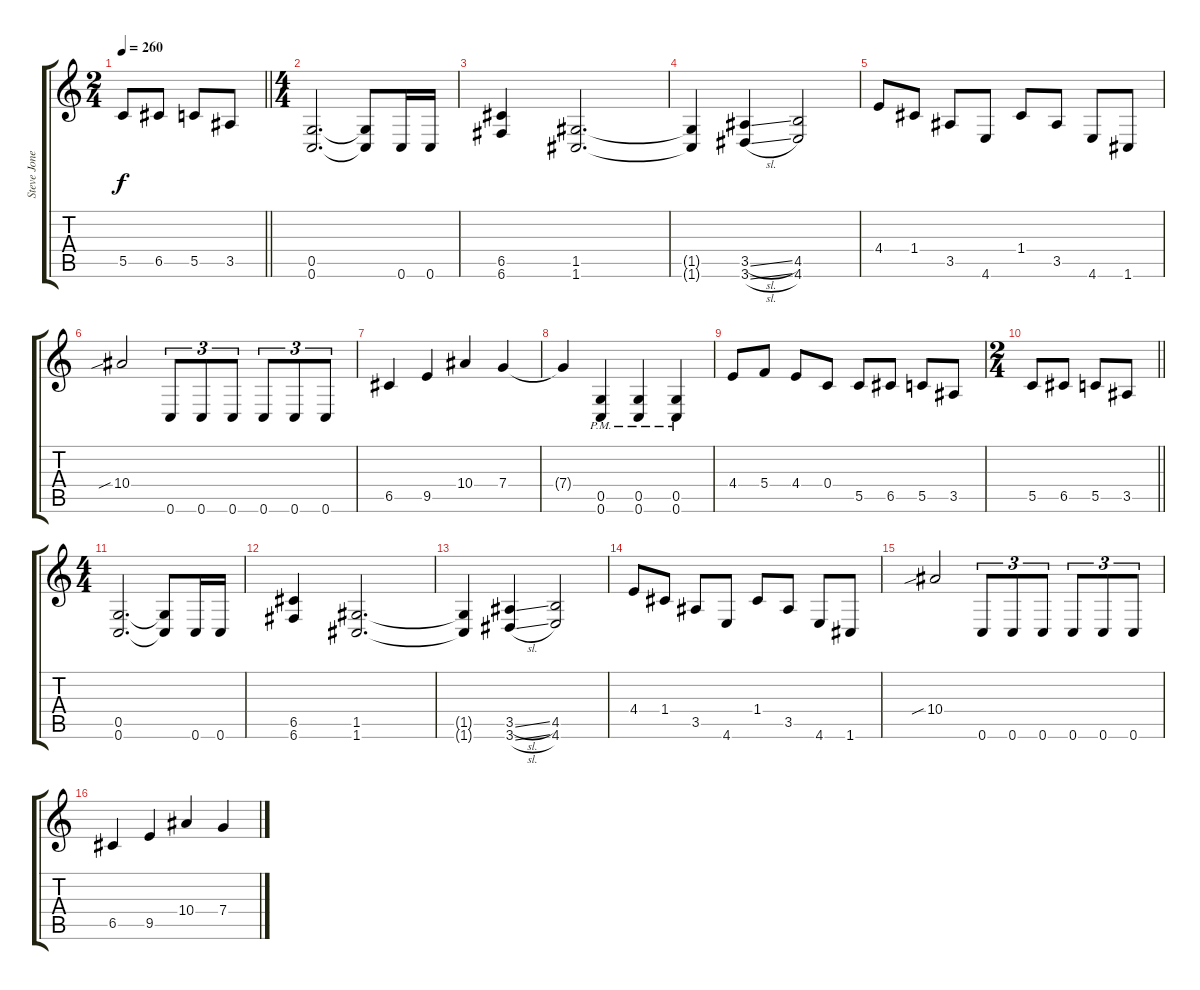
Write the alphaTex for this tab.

\track ("Steve Jones - guitar" "Steve Jone") {instrument distortionguitar}
\staff {score tabs}
\tuning (D4 A3 F3 C3 G2 C2) {hide}
\ts (2 4)
\tempo 260
\clef g2
\barLineRight lightlight
\ks c
5.5.8{dy f} 6.5.8 5.5.8 3.5.8 |
\ts (4 4)
(0.5 0.6).2{d} (0.5{t} 0.6{t}).8 0.6.16 0.6.16 |
(6.5 6.6).4 (1.5 1.6).2{d} |
(1.5{t} 1.6{t}).4 (3.5{sl} 3.6{sl}).4 (4.5 4.6).2 |
4.4.8 1.4.8 3.5.8 4.6.8 1.4.8 3.5.8 4.6.8 1.6.8 |
10.4{sib}.2 0.6.8{tu (3 2)} 0.6.8{tu (3 2)} 0.6.8{tu (3 2)} 0.6.8{tu (3 2)} 0.6.8{tu (3 2)} 0.6.8{tu (3 2)} |
6.5.4 9.5.4 10.4.4 7.4.4 |
7.4{t}.4 (0.5{pm} 0.6{pm}).4 (0.5{pm} 0.6{pm}).4 (0.5{pm} 0.6{pm}).4 |
4.4.8 5.4.8 4.4.8 0.4.8 5.5.8 6.5.8 5.5.8 3.5.8 |
\ts (2 4)
\barLineRight lightlight
5.5.8 6.5.8 5.5.8 3.5.8 |
\ts (4 4)
(0.5 0.6).2{d} (0.5{t} 0.6{t}).8 0.6.16 0.6.16 |
(6.5 6.6).4 (1.5 1.6).2{d} |
(1.5{t} 1.6{t}).4 (3.5{sl} 3.6{sl}).4 (4.5 4.6).2 |
4.4.8 1.4.8 3.5.8 4.6.8 1.4.8 3.5.8 4.6.8 1.6.8 |
10.4{sib}.2 0.6.8{tu (3 2)} 0.6.8{tu (3 2)} 0.6.8{tu (3 2)} 0.6.8{tu (3 2)} 0.6.8{tu (3 2)} 0.6.8{tu (3 2)} |
6.5.4 9.5.4 10.4.4 7.4.4
